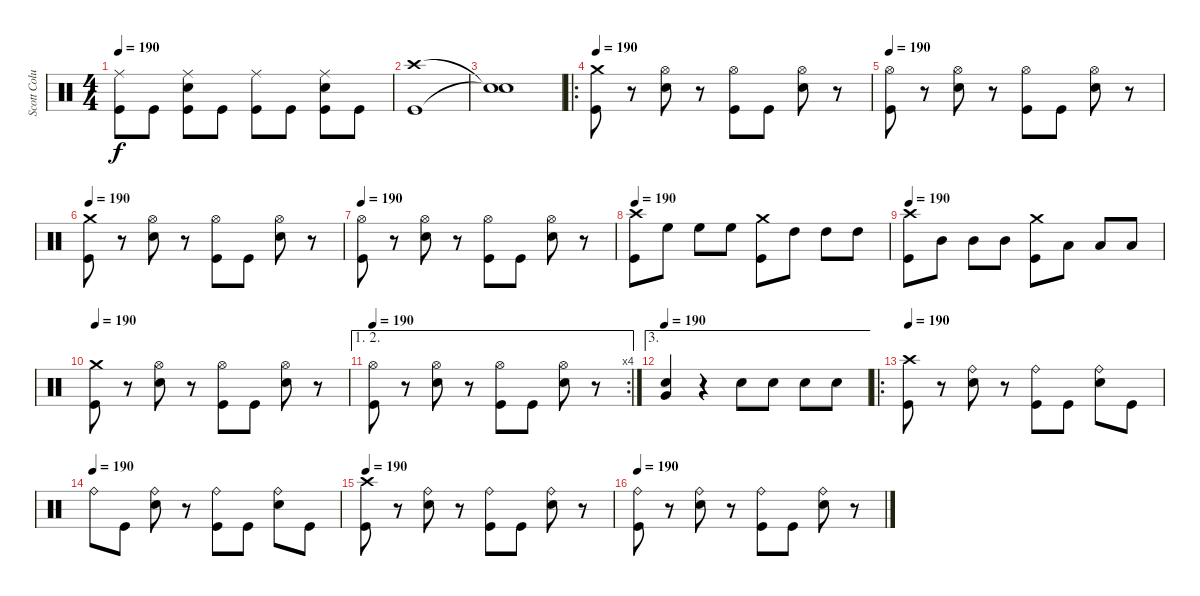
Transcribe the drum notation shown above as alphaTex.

\track ("Scott Columbus" "Scott Colu") {instrument percussion}
\staff {score}
\articulation defaults
\ts (4 4)
\tempo 190
\clef neutral
\ks c
("Ride (middle)" "Kick (hit)").8{dy f} "Kick (hit)".8 ("Ride (middle)" "Snare (hit) 2" "Kick (hit)").8 "Kick (hit)".8 ("Ride (middle)" "Kick (hit)").8 "Kick (hit)".8 ("Ride (middle)" "Snare (hit) 2" "Kick (hit)").8 "Kick (hit)".8 |
("Crash high (hit)" "Kick (hit)").1 |
("Snare (hit)"{t} "Snare (hit)"{t}).1 |
\ro
\tempo 190
("Crash medium (hit)" "Kick (hit)").8 r.8 ("Hi-Hat (open)" "Snare (hit) 2").8 r.8 ("Hi-Hat (open)" "Kick (hit)").8 "Kick (hit)".8 ("Hi-Hat (open)" "Snare (hit) 2").8 r.8 |
\tempo 190
("Hi-Hat (open)" "Kick (hit)").8 r.8 ("Hi-Hat (open)" "Snare (hit) 2").8 r.8 ("Hi-Hat (open)" "Kick (hit)").8 "Kick (hit)".8 ("Hi-Hat (open)" "Snare (hit) 2").8 r.8 |
\tempo 190
("Crash medium (hit)" "Kick (hit)").8 r.8 ("Hi-Hat (open)" "Snare (hit) 2").8 r.8 ("Hi-Hat (open)" "Kick (hit)").8 "Kick (hit)".8 ("Hi-Hat (open)" "Snare (hit) 2").8 r.8 |
\tempo 190
("Hi-Hat (open)" "Kick (hit)").8 r.8 ("Hi-Hat (open)" "Snare (hit) 2").8 r.8 ("Hi-Hat (open)" "Kick (hit)").8 "Kick (hit)".8 ("Hi-Hat (open)" "Snare (hit) 2").8 r.8 |
\tempo 190
("Crash high (hit)" "Kick (hit)").8 "High Floor Tom (hit)".8 "High Floor Tom (hit)".8 "High Floor Tom (hit)".8 ("Crash medium (hit)" "Kick (hit)").8 "High Tom (hit)".8 "High Tom (hit)".8 "High Tom (hit)".8 |
\tempo 190
("Crash high (hit)" "Kick (hit)").8 "Mid Tom (hit)".8 "Mid Tom (hit)".8 "Mid Tom (hit)".8 ("Crash medium (hit)" "Kick (hit)").8 "Low Tom (hit)".8 "Low Tom (hit)".8 "Low Tom (hit)".8 |
\tempo 190
("Crash medium (hit)" "Kick (hit)").8 r.8 ("Hi-Hat (open)" "Snare (hit) 2").8 r.8 ("Hi-Hat (open)" "Kick (hit)").8 "Kick (hit)".8 ("Hi-Hat (open)" "Snare (hit) 2").8 r.8 |
\ae (1 2)
\rc 4
\tempo 190
("Hi-Hat (open)" "Kick (hit)").8 r.8 ("Hi-Hat (open)" "Snare (hit) 2").8 r.8 ("Hi-Hat (open)" "Kick (hit)").8 "Kick (hit)".8 ("Hi-Hat (open)" "Snare (hit) 2").8 r.8 |
\ae 3
\tempo 190
("Very Low Tom (hit)" "Snare (hit) 2").4 r.4 "Snare (hit) 2".8 "Snare (hit) 2".8 "Snare (hit) 2".8 "Snare (hit) 2".8 |
\ro
\tempo 190
("Crash high (hit)" "Kick (hit)").8 r.8 ("Ride (bell)" "Snare (hit) 2").8 r.8 ("Ride (bell)" "Kick (hit)").8 "Kick (hit)".8 ("Ride (bell)" "Snare (hit) 2").8 "Kick (hit)".8 |
\tempo (190)
"Ride (bell)".8 "Kick (hit)".8 ("Ride (bell)" "Snare (hit) 2").8 r.8 ("Ride (bell)" "Kick (hit)").8 "Kick (hit)".8 ("Ride (bell)" "Snare (hit) 2").8 "Kick (hit)".8 |
\tempo 190
("Crash high (hit)" "Kick (hit)").8 r.8 ("Ride (bell)" "Snare (hit) 2").8 r.8 ("Ride (bell)" "Kick (hit)").8 "Kick (hit)".8 ("Ride (bell)" "Snare (hit) 2").8 r.8 |
\tempo 190
("Ride (bell)" "Kick (hit)").8 r.8 ("Ride (bell)" "Snare (hit) 2").8 r.8 ("Ride (bell)" "Kick (hit)").8 "Kick (hit)".8 ("Ride (bell)" "Snare (hit) 2").8 r.8
